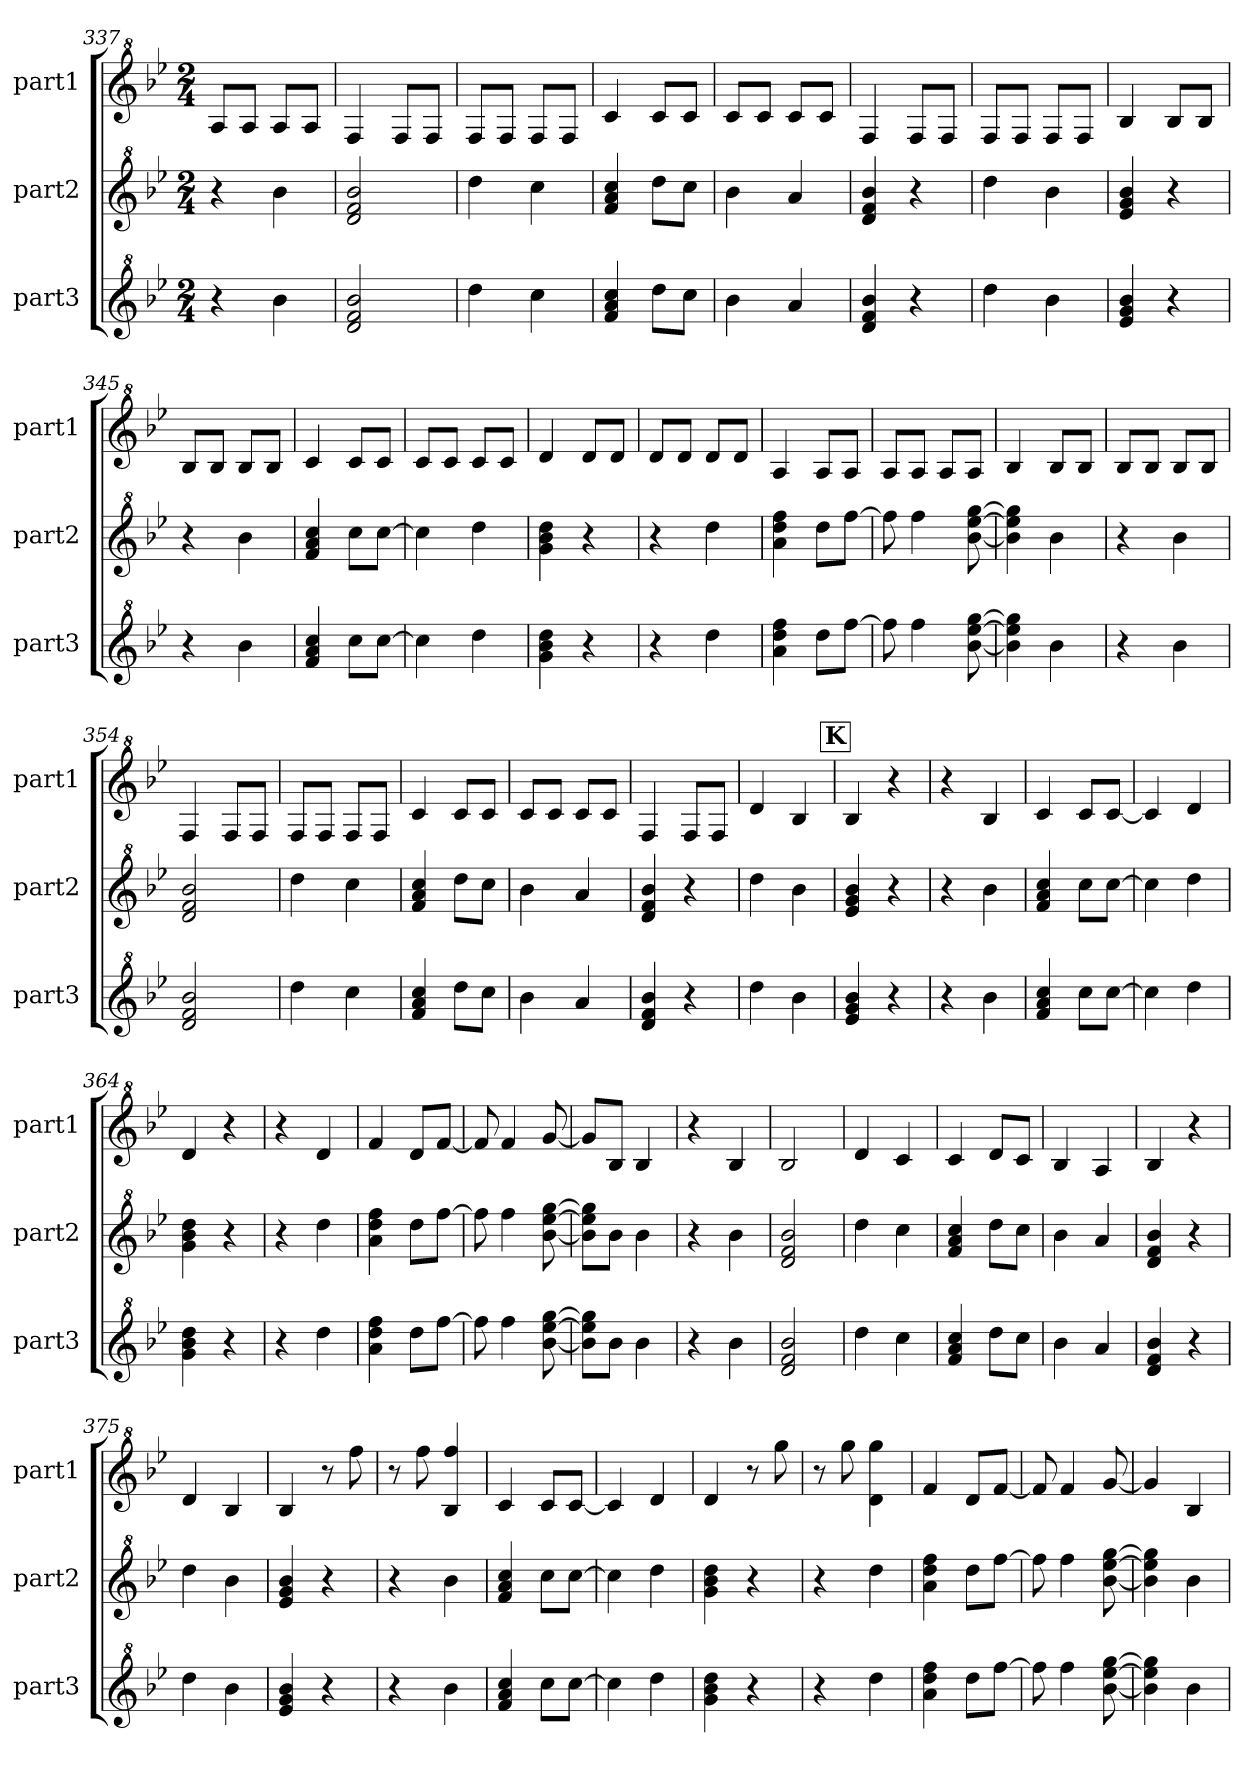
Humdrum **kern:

**kern	**kern	**kern
*part3	*part2	*part1
*staff3	*staff2	*staff1
*I"part3	*I"part2	*I"part1
*I'part3	*I'part2	*I'part1
*clefG^2	*clefG^2	*clefG^2
*k[b-e-]	*k[b-e-]	*k[b-e-]
*M2/4	*M2/4	*M2/4
=337	=337	=337
4r	4r	8ai/L
.	.	8ai/J
4bb-i\	4bb-i\	8ai/L
.	.	8ai/J
=338	=338	=338
2ddj/ 2ffZ/ 2bb-i/	2ddj/ 2ffZ/ 2bb-i/	4fZ/
.	.	8fZ/L
.	.	8fZ/J
!!LO:PB:g=z
=339	=339	=339
4dddj\	4dddj\	8fZ/L
.	.	8fZ/J
4cccV\	4cccV\	8fZ/L
.	.	8fZ/J
=340	=340	=340
4ffZ/ 4aai/ 4cccV/	4ffZ/ 4aai/ 4cccV/	4ccV/
8dddj\L	8dddj\L	8ccV/L
8cccV\J	8cccV\J	8ccV/J
=341	=341	=341
4bb-i\	4bb-i\	8ccV/L
.	.	8ccV/J
4aai/	4aai/	8ccV/L
.	.	8ccV/J
=342	=342	=342
4ddj/ 4ffZ/ 4bb-i/	4ddj/ 4ffZ/ 4bb-i/	4fZ/
4r	4r	8fZ/L
.	.	8fZ/J
=343	=343	=343
4dddj\	4dddj\	8fZ/L
.	.	8fZ/J
4bb-i\	4bb-i\	8fZ/L
.	.	8fZ/J
=344	=344	=344
4ee-j/ 4ggZ/ 4bb-i/	4ee-j/ 4ggZ/ 4bb-i/	4b-i/
4r	4r	8b-i/L
.	.	8b-i/J
=345	=345	=345
4r	4r	8b-i/L
.	.	8b-i/J
4bb-i\	4bb-i\	8b-i/L
.	.	8b-i/J
=346	=346	=346
4ffZ/ 4aai/ 4cccV/	4ffZ/ 4aai/ 4cccV/	4ccV/
8cccV\L	8cccV\L	8ccV/L
[8cccV\J	[8cccV\J	8ccV/J
!!LO:LB:g=z
=347	=347	=347
4cccV\]	4cccV\]	8ccV/L
.	.	8ccV/J
4dddj\	4dddj\	8ccV/L
.	.	8ccV/J
=348	=348	=348
4ggZ\ 4bb-i\ 4dddj\	4ggZ\ 4bb-i\ 4dddj\	4ddj/
4r	4r	8ddj/L
.	.	8ddj/J
=349	=349	=349
4r	4r	8ddj/L
.	.	8ddj/J
4dddj\	4dddj\	8ddj/L
.	.	8ddj/J
=350	=350	=350
4aai\ 4dddj\ 4fffZ\	4aai\ 4dddj\ 4fffZ\	4ai/
8dddj\L	8dddj\L	8ai/L
[8fffZ\J	[8fffZ\J	8ai/J
=351	=351	=351
8fffZ\]	8fffZ\]	8ai/L
4fffZ\	4fffZ\	8ai/J
.	.	8ai/L
[8bb-i\ [8eee-j\ [8gggZ\	[8bb-i\ [8eee-j\ [8gggZ\	8ai/J
=352	=352	=352
4bb-i\] 4eee-j\] 4gggZ\]	4bb-i\] 4eee-j\] 4gggZ\]	4b-i/
4bb-i\	4bb-i\	8b-i/L
.	.	8b-i/J
=353	=353	=353
4r	4r	8b-i/L
.	.	8b-i/J
4bb-i\	4bb-i\	8b-i/L
.	.	8b-i/J
=354	=354	=354
2ddj/ 2ffZ/ 2bb-i/	2ddj/ 2ffZ/ 2bb-i/	4fZ/
.	.	8fZ/L
.	.	8fZ/J
!!LO:LB:g=z
=355	=355	=355
4dddj\	4dddj\	8fZ/L
.	.	8fZ/J
4cccV\	4cccV\	8fZ/L
.	.	8fZ/J
=356	=356	=356
4ffZ/ 4aai/ 4cccV/	4ffZ/ 4aai/ 4cccV/	4ccV/
8dddj\L	8dddj\L	8ccV/L
8cccV\J	8cccV\J	8ccV/J
=357	=357	=357
4bb-i\	4bb-i\	8ccV/L
.	.	8ccV/J
4aai/	4aai/	8ccV/L
.	.	8ccV/J
=358	=358	=358
4ddj/ 4ffZ/ 4bb-i/	4ddj/ 4ffZ/ 4bb-i/	4fZ/
4r	4r	8fZ/L
.	.	8fZ/J
=359	=359	=359
4dddj\	4dddj\	4ddj/
4bb-i\	4bb-i\	4b-i/
!!LO:REH:place=s1:a:B:fs=14:t=K
=360	=360	=360
4ee-j/ 4ggZ/ 4bb-i/	4ee-j/ 4ggZ/ 4bb-i/	4b-i/
4r	4r	4r
=361	=361	=361
4r	4r	4r
4bb-i\	4bb-i\	4b-i/
=362	=362	=362
4ffZ/ 4aai/ 4cccV/	4ffZ/ 4aai/ 4cccV/	4ccV/
8cccV\L	8cccV\L	8ccV/L
[8cccV\J	[8cccV\J	[8ccV/J
=363	=363	=363
4cccV\]	4cccV\]	4ccV/]
4dddj\	4dddj\	4ddj/
!!LO:LB:g=z
=364	=364	=364
4ggZ\ 4bb-i\ 4dddj\	4ggZ\ 4bb-i\ 4dddj\	4ddj/
4r	4r	4r
=365	=365	=365
4r	4r	4r
4dddj\	4dddj\	4ddj/
=366	=366	=366
4aai\ 4dddj\ 4fffZ\	4aai\ 4dddj\ 4fffZ\	4ffZ/
8dddj\L	8dddj\L	8ddj/L
[8fffZ\J	[8fffZ\J	[8ffZ/J
=367	=367	=367
8fffZ\]	8fffZ\]	8ffZ/]
4fffZ\	4fffZ\	4ffZ/
[8bb-i\ [8eee-j\ [8gggZ\	[8bb-i\ [8eee-j\ [8gggZ\	[8ggZ/
=368	=368	=368
8bb-i\] 8eee-j\] 8gggZ\]L	8bb-i\] 8eee-j\] 8gggZ\]L	8ggZ/L]
8bb-i\J	8bb-i\J	8b-i/J
4bb-i\	4bb-i\	4b-i/
=369	=369	=369
4r	4r	4r
4bb-i\	4bb-i\	4b-i/
=370	=370	=370
2ddj/ 2ffZ/ 2bb-i/	2ddj/ 2ffZ/ 2bb-i/	2b-i/
=371	=371	=371
4dddj\	4dddj\	4ddj/
4cccV\	4cccV\	4ccV/
=372	=372	=372
4ffZ/ 4aai/ 4cccV/	4ffZ/ 4aai/ 4cccV/	4ccV/
8dddj\L	8dddj\L	8ddj/L
8cccV\J	8cccV\J	8ccV/J
!!LO:PB:g=z
=373	=373	=373
4bb-i\	4bb-i\	4b-i/
4aai/	4aai/	4ai/
=374	=374	=374
4ddj/ 4ffZ/ 4bb-i/	4ddj/ 4ffZ/ 4bb-i/	4b-i/
4r	4r	4r
=375	=375	=375
4dddj\	4dddj\	4ddj/
4bb-i\	4bb-i\	4b-i/
=376	=376	=376
4ee-j/ 4ggZ/ 4bb-i/	4ee-j/ 4ggZ/ 4bb-i/	4b-i/
4r	4r	8r
.	.	8fffZ\
=377	=377	=377
4r	4r	8r
.	.	8fffZ\
4bb-i\	4bb-i\	4b-i/ 4fffZ/
=378	=378	=378
4ffZ/ 4aai/ 4cccV/	4ffZ/ 4aai/ 4cccV/	4ccV/
8cccV\L	8cccV\L	8ccV/L
[8cccV\J	[8cccV\J	[8ccV/J
=379	=379	=379
4cccV\]	4cccV\]	4ccV/]
4dddj\	4dddj\	4ddj/
=380	=380	=380
4ggZ\ 4bb-i\ 4dddj\	4ggZ\ 4bb-i\ 4dddj\	4ddj/
4r	4r	8r
.	.	8gggZ\
=381	=381	=381
4r	4r	8r
.	.	8gggZ\
4dddj\	4dddj\	4ddj\ 4gggZ\
!!LO:LB:g=z
=382	=382	=382
4aai\ 4dddj\ 4fffZ\	4aai\ 4dddj\ 4fffZ\	4ffZ/
8dddj\L	8dddj\L	8ddj/L
[8fffZ\J	[8fffZ\J	[8ffZ/J
=383	=383	=383
8fffZ\]	8fffZ\]	8ffZ/]
4fffZ\	4fffZ\	4ffZ/
[8bb-i\ [8eee-j\ [8gggZ\	[8bb-i\ [8eee-j\ [8gggZ\	[8ggZ/
=384	=384	=384
4bb-i\] 4eee-j\] 4gggZ\]	4bb-i\] 4eee-j\] 4gggZ\]	4ggZ/]
4bb-i\	4bb-i\	4b-i/
=	=	=
*-	*-	*-
